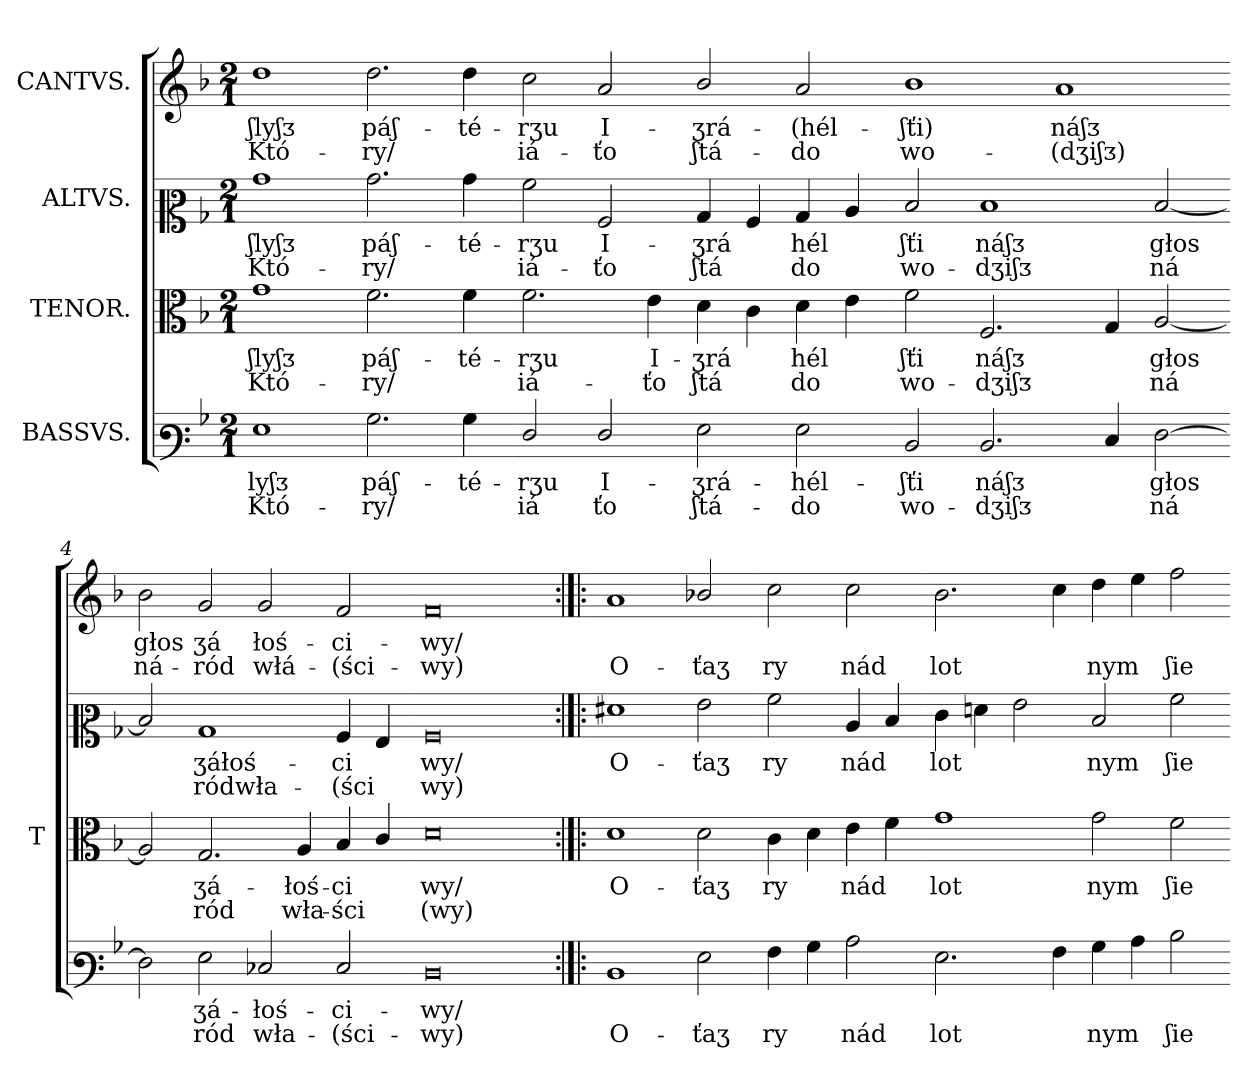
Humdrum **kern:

**kern	**text	**text	**kern	**text	**text	**kern	**text	**text	**kern	**text	**text
*part4	*part4	*part4	*part3	*part3	*part3	*part2	*part2	*part2	*part1	*part1	*part1
*staff4	*staff4	*staff4	*staff3	*staff3	*staff3	*staff2	*staff2	*staff2	*staff1	*staff1	*staff1
*I"BASSVS.	*	*	*I"TENOR.	*	*	*I"ALTVS.	*	*	*I"CANTVS.	*	*
*	*	*	*I'T	*	*	*	*	*	*	*	*
*clefF3	*	*	*clefC3	*	*	*clefC2	*	*	*clefG2	*	*
*k[b-]	*	*	*k[b-]	*	*	*k[b-]	*	*	*k[b-]	*	*
*M2/1	*	*	*M2/1	*	*	*M2/1	*	*	*M2/1	*	*
*MM300	*	*	*MM300	*	*	*MM300	*	*	*MM300	*	*
=1	=1	=1	=1	=1	=1	=1	=1	=1	=1	=1	=1
1G	lyʃᴣ	Któ-	1g	ʃlyʃᴣ	Któ-	1b-	ʃlyʃᴣ	Któ-	1dd	ʃlyʃᴣ	Któ-
2.B-	páʃ-	-ry/	2.f	páʃ-	-ry/	2.b-	páʃ-	-ry/	2.dd	páʃ-	-ry/
4B-	-té-	.	4f	-té-	.	4b-	-té-	.	4dd	-té-	.
=2-	=2-	=2-	=2-	=2-	=2-	=2-	=2-	=2-	=2-	=2-	=2-
2F/	-rӡu	iá	2.f	-rӡu	iá-	2a	-rӡu	iá-	2cc	-rӡu	iá-
2F/	I-	ťo	.	.	.	2A	I-	-ťo	2a	I-	-ťo
.	.	.	4e	I-	-ťo	.	.	.	.	.	.
2G	-ӡrá-	ʃtá-	4d	-ӡrá	ʃtá	4B-	-ӡrá	ʃtá	2b-/	-ӡrá-	ʃtá-
.	.	.	4c	.	.	4A	.	.	.	.	.
2G	-hél-	-do	4d	hél	do	4B-	hél	do	2a	-(hél-	-do
.	.	.	4e	.	.	4c	.	.	.	.	.
=3-	=3-	=3-	=3-	=3-	=3-	=3-	=3-	=3-	=3-	=3-	=3-
2D	-ʃťi	wo-	2f	ʃťi	wo-	2d	ʃťi	wo-	1b-	-ʃťi)	wo-
2.D	náʃᴣ	-dӡiʃᴣ	2.F	náʃᴣ	-dӡiʃᴣ	1d	náʃᴣ	-dӡiʃᴣ	.	.	.
.	.	.	.	.	.	.	.	.	1a	náʃᴣ	-(dӡiʃᴣ)
4E	.	.	4G	.	.	.	.	.	.	.	.
[2F	głos	ná	[2A	głos	ná	[2d	głos	ná	.	.	.
=4-	=4-	=4-	=4-	=4-	=4-	=4-	=4-	=4-	=4-	=4-	=4-
2F]	.	.	2A]	.	.	2d]	.	.	2b-	głos	ná-
2G	ӡá-	ród	2.G	ӡá-	ród	1B-	ӡáłoś-	ródwła-	2g	ӡá	-ród
2E-X	-łoś-	wła-	.	.	.	.	.	.	2g	łoś-	włá-
.	.	.	4A	-łoś-	wła-	.	.	.	.	.	.
2E-	-ci-	-(ści-	4B-	-ci	-ści	4A	-ci	-(ści	2f	-ci-	-(ści-
.	.	.	4c/	.	.	4G	.	.	.	.	.
=5-	=5-	=5-	=5-	=5-	=5-	=5-	=5-	=5-	=5-	=5-	=5-
0D	-wy/	-wy)	0d	wy/	(wy)	0A	wy/	wy)	0f	-wy/	-wy)
=6:|!|:	=6:|!|:	=6:|!|:	=6:|!|:	=6:|!|:	=6:|!|:	=6:|!|:	=6:|!|:	=6:|!|:	=6:|!|:	=6:|!|:	=6:|!|:
1D	.	O-	1d	O-	.	1f#X	O-	.	1a	.	O-
2G	.	-ťaӡ	2d	-ťaӡ	.	2g	-ťaӡ	.	2b-X/	.	-ťaӡ
=-	=-	=-	=-	=-	=-	=-	=-	=-	=-	=-	=-
4A	.	ry	4c	-ry	.	2a	-ry	.	2cc	.	ry
4B-	.	.	4d	.	.	.	.	.	.	.	.
2c	.	nád	4e	nád	.	4c	nád	.	2cc	.	nád
.	.	.	4f	.	.	4d	.	.	.	.	.
=8-	=8-	=8-	=8-	=8-	=8-	=8-	=8-	=8-	=8-	=8-	=8-
2.G	.	lot	1g	lot	.	4e	lot	.	2.b-	.	lot
.	.	.	.	.	.	4fn	.	.	.	.	.
.	.	.	.	.	.	2g	.	.	.	.	.
4A	.	.	.	.	.	.	.	.	4cc	.	.
4B-	.	nym	2g	nym	.	2d	nym	.	4dd	.	nym
4c	.	.	.	.	.	.	.	.	4ee	.	.
2d	.	ʃie-	2f	ʃie-	.	2a	ʃie-	.	2ff	.	ʃie-
=-	=-	=-	=-	=-	=-	=-	=-	=-	=-	=-	=-
*-	*-	*-	*-	*-	*-	*-	*-	*-	*-	*-	*-
